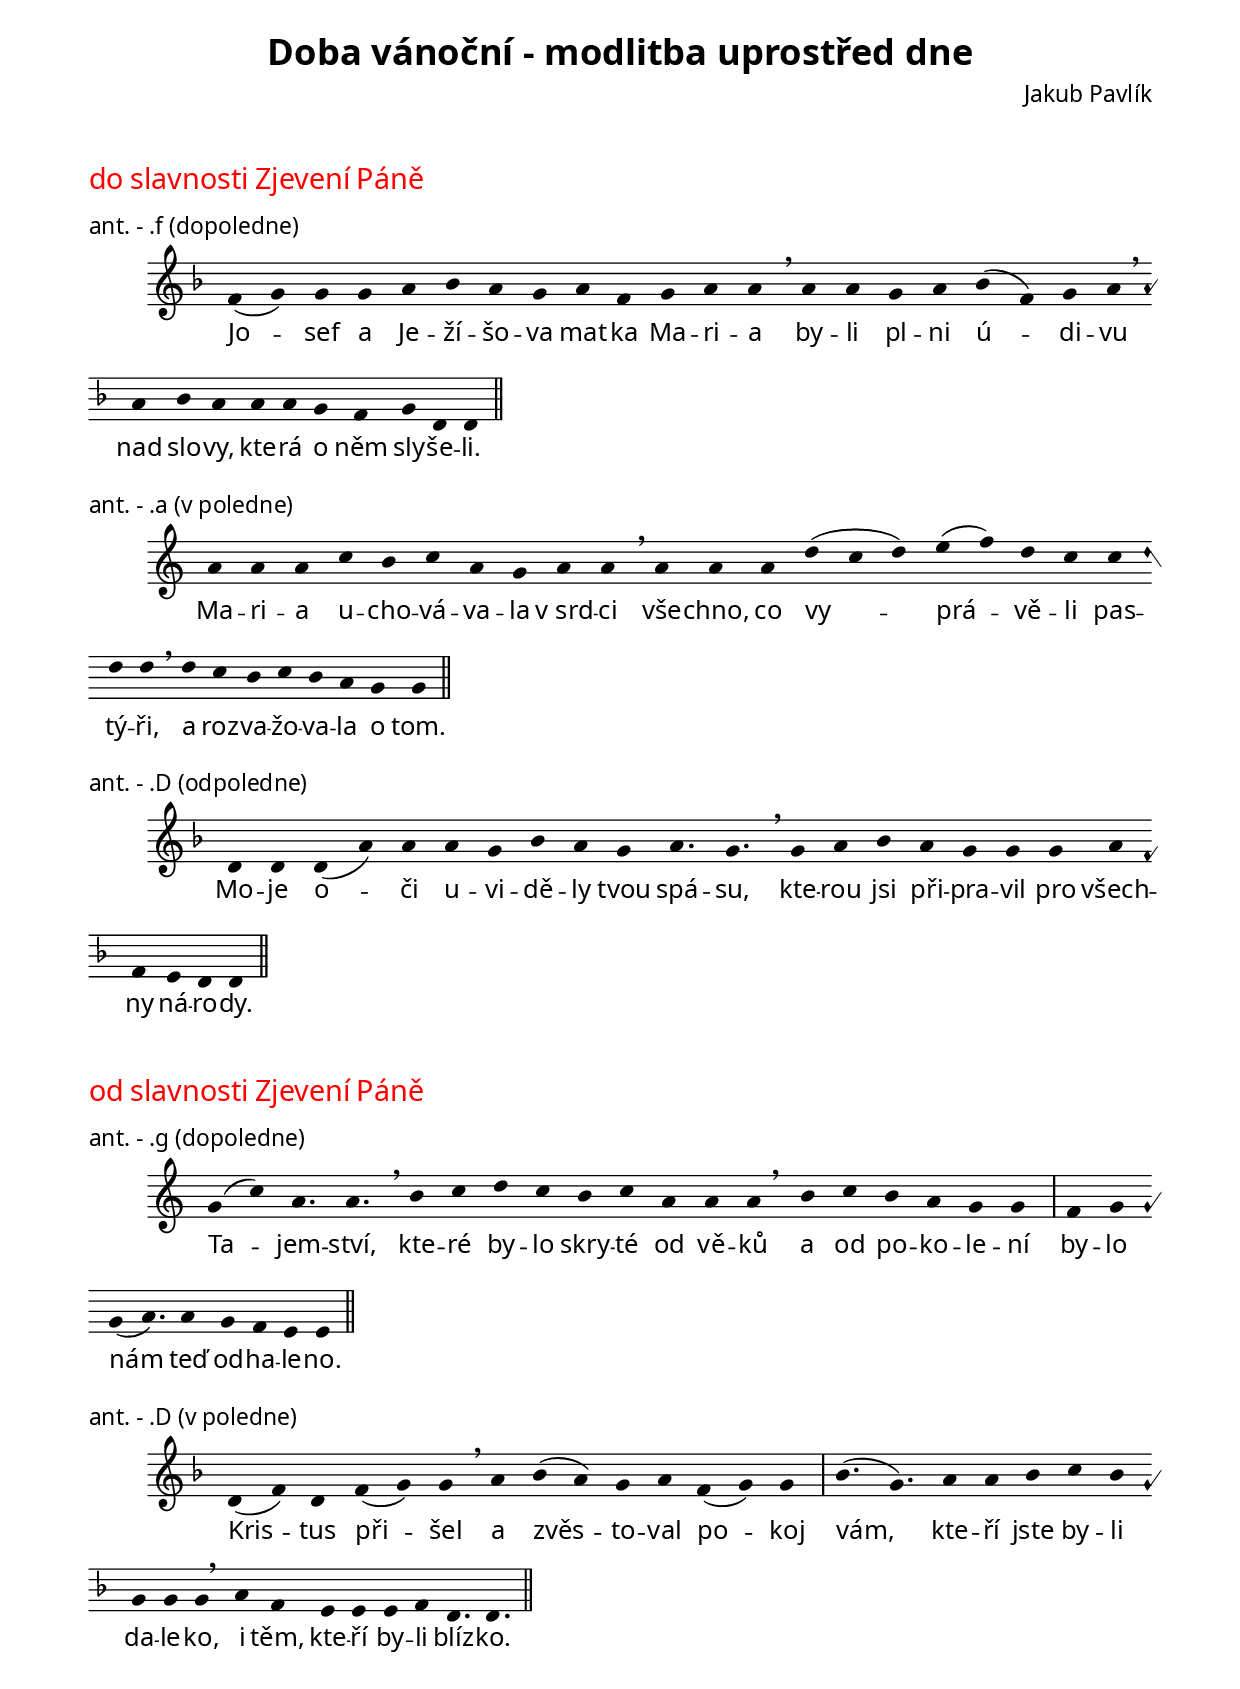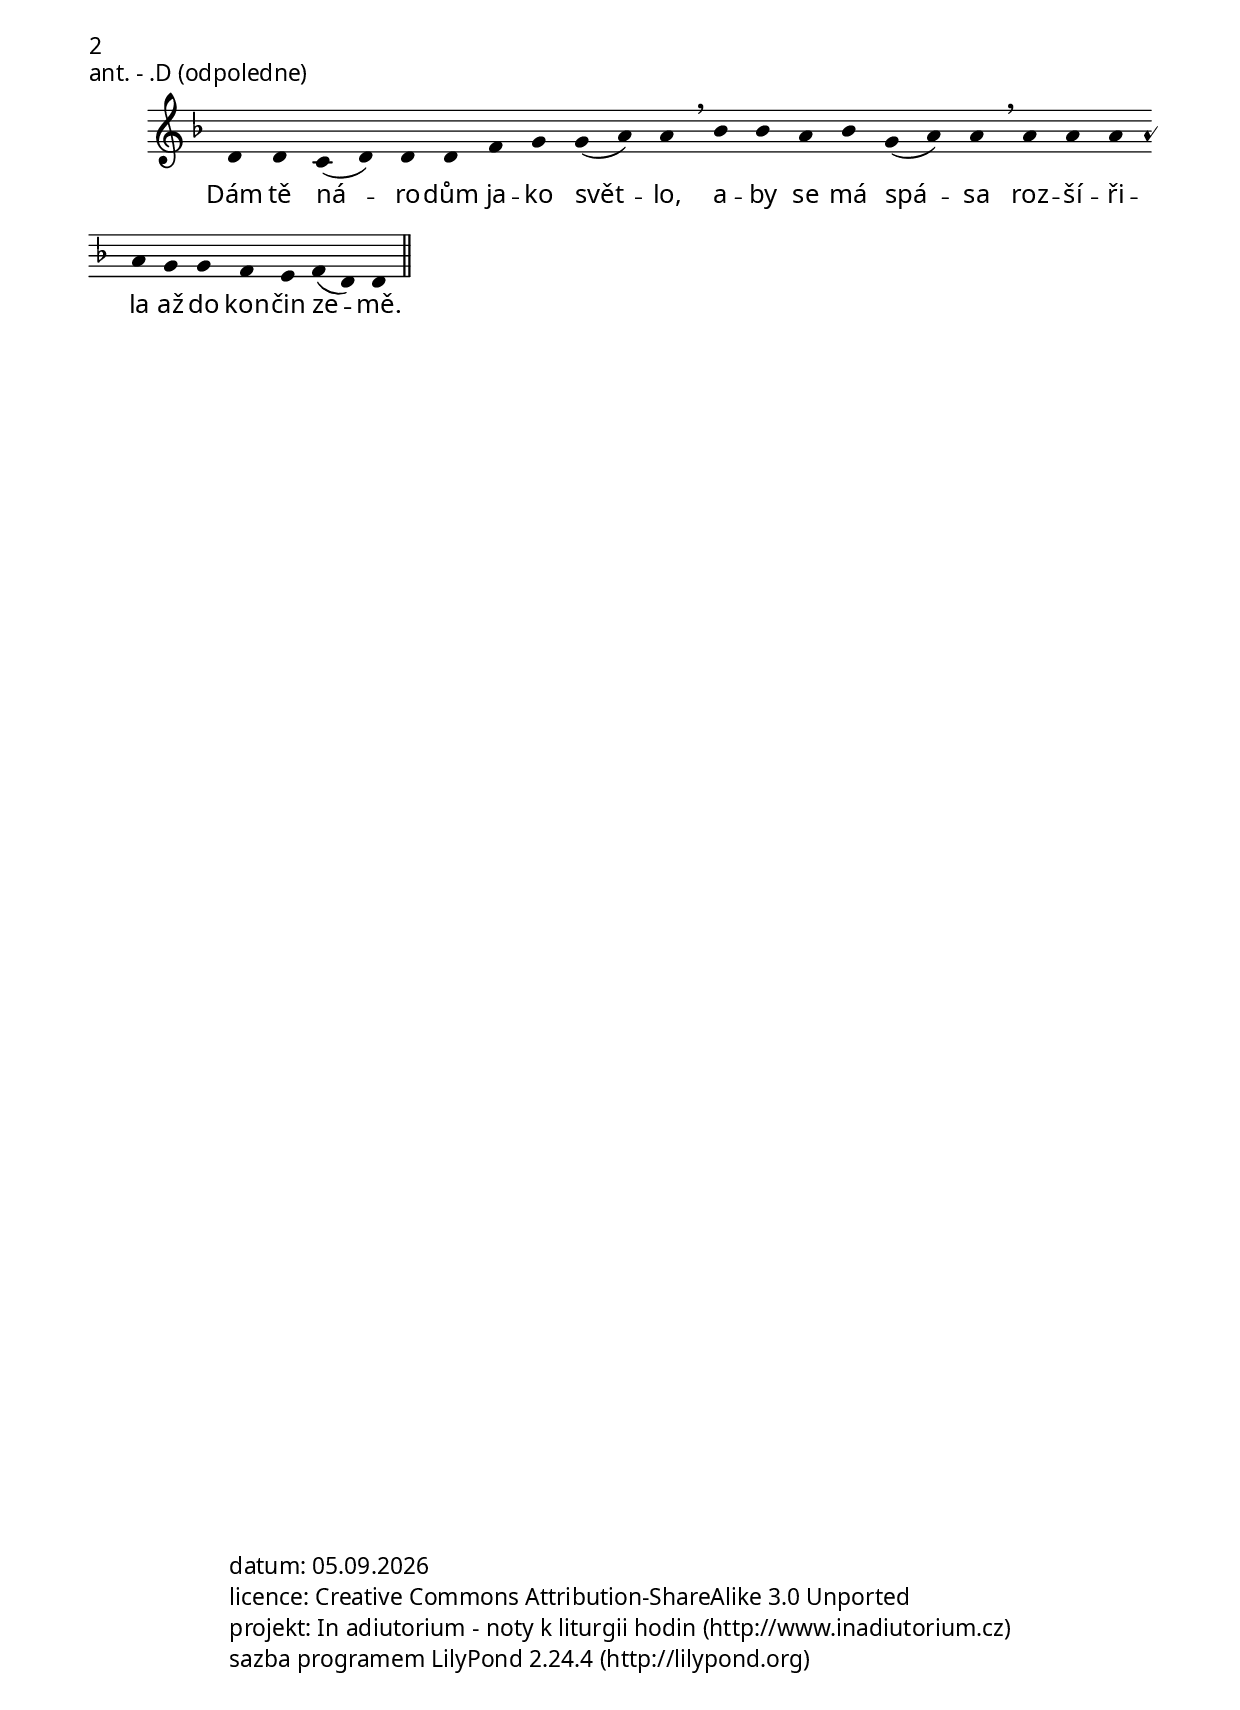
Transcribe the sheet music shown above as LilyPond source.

\version "2.14.2"

\header {
  title = "Doba vánoční - modlitba uprostřed dne"
  composer = "Jakub Pavlík"
}

\include "spolecne.ly"

% Nasledujici antifony jsou zkopirovane z materialu
% ke slavnostem Narozeni Pane a Zjeveni Pane

\markup {\nadpisDen {do slavnosti Zjevení Páně}}

\score {
    \relative c' {
      \choralniRezim
      \key f \major
      f4( g) g g a bes a g a f g a a \breathe
      a a g a bes( f) g a \breathe
      a bes a a a g f g d d \bar "||"
    }
    \addlyrics {
      Jo -- sef a Je -- ží -- šo -- va mat -- ka Ma -- ri -- a
      by -- li pl -- ni ú -- di -- vu nad slo -- vy,
      kte -- rá o něm sly -- še -- li.
    }
    \header {
      quid = "ant."
      tonus = "I"
      differentia = "f" 
      psalmus = "dopoledne"
      piece = \markup {\sestavTitulek}
    }
  }

  \score {
    \relative c'' {
      \choralniRezim
      a4 a a c b c a g a a \breathe
      a a a d( c d) e( f) d c c d d \breathe
      d c b c b a g g \bar "||"
    }
    \addlyrics {
      Ma -- ri -- a u -- cho -- vá -- va -- la v_srd -- ci
      vše -- chno, co vy -- prá -- vě -- li pas -- tý -- ři,
      a roz -- va -- žo -- va -- la o tom.
    }
    \header {
      quid = "ant."
      tonus = "VII"
      differentia = "a" 
      psalmus = "v poledne"
      piece = \markup {\sestavTitulek}
    }
  }

  \score {
    \relative c' {
      \choralniRezim
      \key f \major
      d4 d d( a') a a g bes a g a4. g \breathe
      g4 a bes a g g g a f e d d \bar "||"
    }
    \addlyrics {
      Mo -- je o -- či u -- vi -- dě -- ly tvou spá -- su,
      kte -- rou jsi při -- pra -- vil pro všech -- ny ná -- ro -- dy.
    }
    \header {
      quid = "ant."
      tonus = "I"
      differentia = "D" 
      psalmus = "odpoledne"
      piece = \markup {\sestavTitulek}
    }
  }
  
  \markup {\nadpisDen {od slavnosti Zjevení Páně}}
  
  \score {
  \relative c'' {
    \choralniRezim
    g4( c) a4. a \breathe
    b4 c d c b c a a a \breathe \bar ""
    b c b a g g \bar "|"
    f g g( a4.) a4 g f e e \bar "||"
  }
  \addlyrics {
    Ta -- jem -- ství,
    kte -- ré by -- lo skry -- té od vě -- ků
    a od po -- ko -- le -- ní
    by -- lo nám teď od -- ha -- le -- no.
  }
  \header {
    quid = "ant."
    tonus = "III"
    differentia = "g" 
    psalmus = "dopoledne"
    piece = \markup {\sestavTitulek}
  }
}

\score {
  \relative c' {
    \choralniRezim
    \key f \major
    d4( f) d f( g) g \breathe
    a bes( a) g a f( g) g \bar "|"
    bes4.( g) a4 a bes c bes g g g \breathe \bar ""
    a f e e e f d4. d \bar "||"
  }
  \addlyrics {
    Kris -- tus při -- šel
    a zvěs -- to -- val po -- koj
    vám, kte -- ří jste by -- li da -- le -- ko,
    i těm, kte -- ří by -- li blíz -- ko.
  }
  \header {
    quid = "ant."
    tonus = "I"
    differentia = "D" 
    psalmus = "v poledne"
    piece = \markup {\sestavTitulek}
  }
}

% Antifona je zkopirovana z nespor ctvrtka 2. tydne zaltare:

\score {
  \relative c' {
    \choralniRezim
    \key f \major
    d4 d c( d) d d f g g( a) a \breathe
    bes bes a bes g( a) a \breathe a a a a g g f e f( d) d \bar "||"
  }
  \addlyrics {
    Dám tě ná -- ro -- dům ja -- ko svět -- lo,
    a -- by se má spá -- sa roz -- ší -- ři -- la až do kon -- čin ze -- mě.
  }
  \header {
    quid = "ant."
    tonus = "I"
    differentia = "D" 
    psalmus = "odpoledne"
    piece = \markup {\sestavTitulek}
  }
}